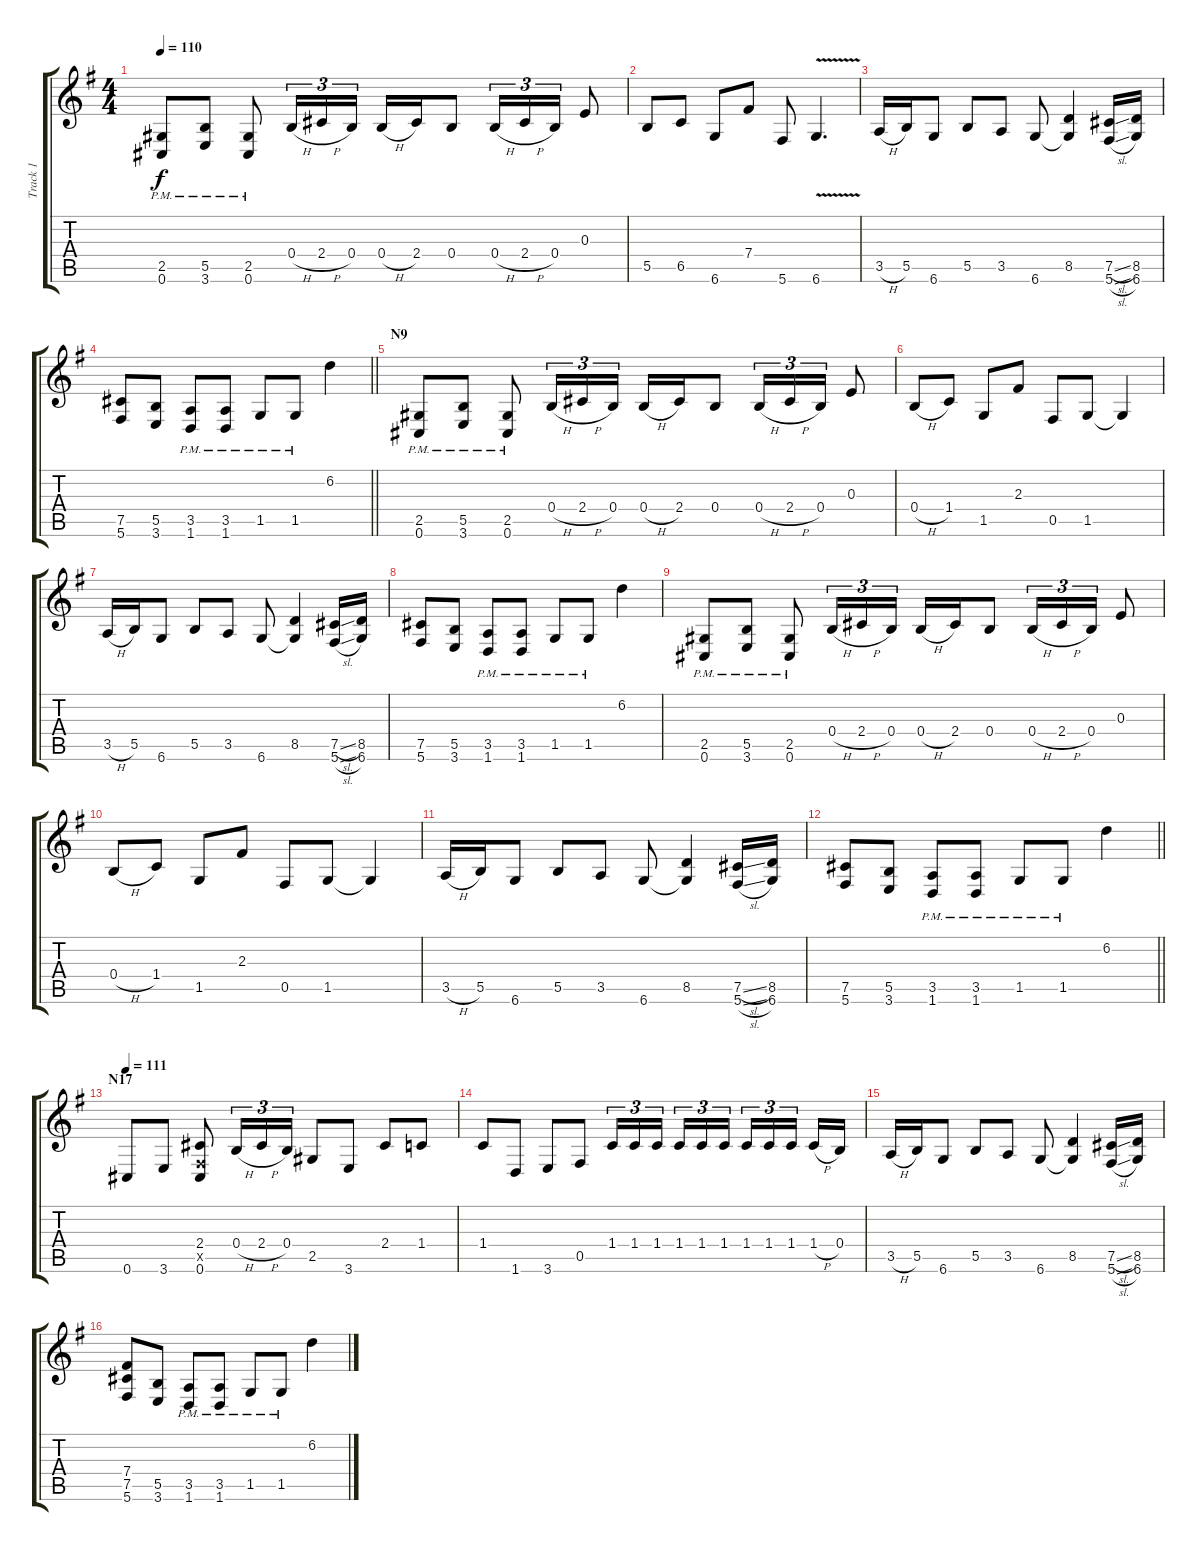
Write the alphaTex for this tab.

\track ("Track 1" "Track 1") {instrument distortionguitar}
\staff {score tabs}
\tuning (Db4 Ab3 E3 B2 Gb2 Db2) {hide}
\ts (4 4)
\tempo 110
\clef g2
\ks eminor
(2.5{pm} 0.6{pm}).8{dy f} (5.5{pm} 3.6{pm}).8 (2.5{pm} 0.6{pm}).8 0.4{h}.16{tu (3 2)} 2.4{h}.16{tu (3 2)} 0.4.16{tu (3 2)} 0.4{h}.16 2.4.16 0.4.8 0.4{h}.16{tu (3 2)} 2.4{h}.16{tu (3 2)} 0.4.16{tu (3 2)} 0.3.8 |
5.5.8 6.5.8 6.6.8 7.4.8 5.6.8 6.6{v}.4{d} |
3.5{h}.16 5.5.16 6.6.8 5.5.8 3.5.8 6.6.8 (8.5 6.6{t}).4 (7.5{sl} 5.6{sl}).16 (8.5 6.6).16 |
\barLineRight lightlight
(7.5 5.6).8 (5.5 3.6).8 (3.5{pm} 1.6{pm}).8 (3.5{pm} 1.6{pm}).8 1.5{pm}.8 1.5{pm}.8 6.2.4 |
\section ("" "N9")
(2.5{pm} 0.6{pm}).8 (5.5{pm} 3.6{pm}).8 (2.5{pm} 0.6{pm}).8 0.4{h}.16{tu (3 2)} 2.4{h}.16{tu (3 2)} 0.4.16{tu (3 2)} 0.4{h}.16 2.4.16 0.4.8 0.4{h}.16{tu (3 2)} 2.4{h}.16{tu (3 2)} 0.4.16{tu (3 2)} 0.3.8 |
0.4{h}.8 1.4.8 1.5.8 2.3.8 0.5.8 1.5.8 1.5{t}.4 |
3.5{h}.16 5.5.16 6.6.8 5.5.8 3.5.8 6.6.8 (8.5 6.6{t}).4 (7.5{sl} 5.6{sl}).16 (8.5 6.6).16 |
(7.5 5.6).8 (5.5 3.6).8 (3.5{pm} 1.6{pm}).8 (3.5{pm} 1.6{pm}).8 1.5{pm}.8 1.5{pm}.8 6.2.4 |
(2.5{pm} 0.6{pm}).8 (5.5{pm} 3.6{pm}).8 (2.5{pm} 0.6{pm}).8 0.4{h}.16{tu (3 2)} 2.4{h}.16{tu (3 2)} 0.4.16{tu (3 2)} 0.4{h}.16 2.4.16 0.4.8 0.4{h}.16{tu (3 2)} 2.4{h}.16{tu (3 2)} 0.4.16{tu (3 2)} 0.3.8 |
0.4{h}.8 1.4.8 1.5.8 2.3.8 0.5.8 1.5.8 1.5{t}.4 |
3.5{h}.16 5.5.16 6.6.8 5.5.8 3.5.8 6.6.8 (8.5 6.6{t}).4 (7.5{sl} 5.6{sl}).16 (8.5 6.6).16 |
\barLineRight lightlight
(7.5 5.6).8 (5.5 3.6).8 (3.5{pm} 1.6{pm}).8 (3.5{pm} 1.6{pm}).8 1.5{pm}.8 1.5{pm}.8 6.2.4 |
\section ("" "N17")
\tempo 111
0.6.8 3.6.8 (2.4 0.5{x} 0.6).8 0.4{h}.16{tu (3 2)} 2.4{h}.16{tu (3 2)} 0.4.16{tu (3 2)} 2.5.8 3.6.8 2.4.8 1.4.8 |
1.4.8 1.6.8 3.6.8 0.5.8 1.4.16{tu (3 2)} 1.4.16{tu (3 2)} 1.4.16{tu (3 2) beam splitsecondary} 1.4.16{tu (3 2)} 1.4.16{tu (3 2)} 1.4.16{tu (3 2)} 1.4.16{tu (3 2)} 1.4.16{tu (3 2)} 1.4.16{tu (3 2) beam splitsecondary} 1.4{h}.16 0.4.16 |
3.5{h}.16 5.5.16 6.6.8 5.5.8 3.5.8 6.6.8 (8.5 6.6{t}).4 (7.5{sl} 5.6{sl}).16 (8.5 6.6).16 |
(7.4 7.5 5.6).8 (5.5 3.6).8 (3.5{pm} 1.6{pm}).8 (3.5{pm} 1.6{pm}).8 1.5{pm}.8 1.5{pm}.8 6.2.4
